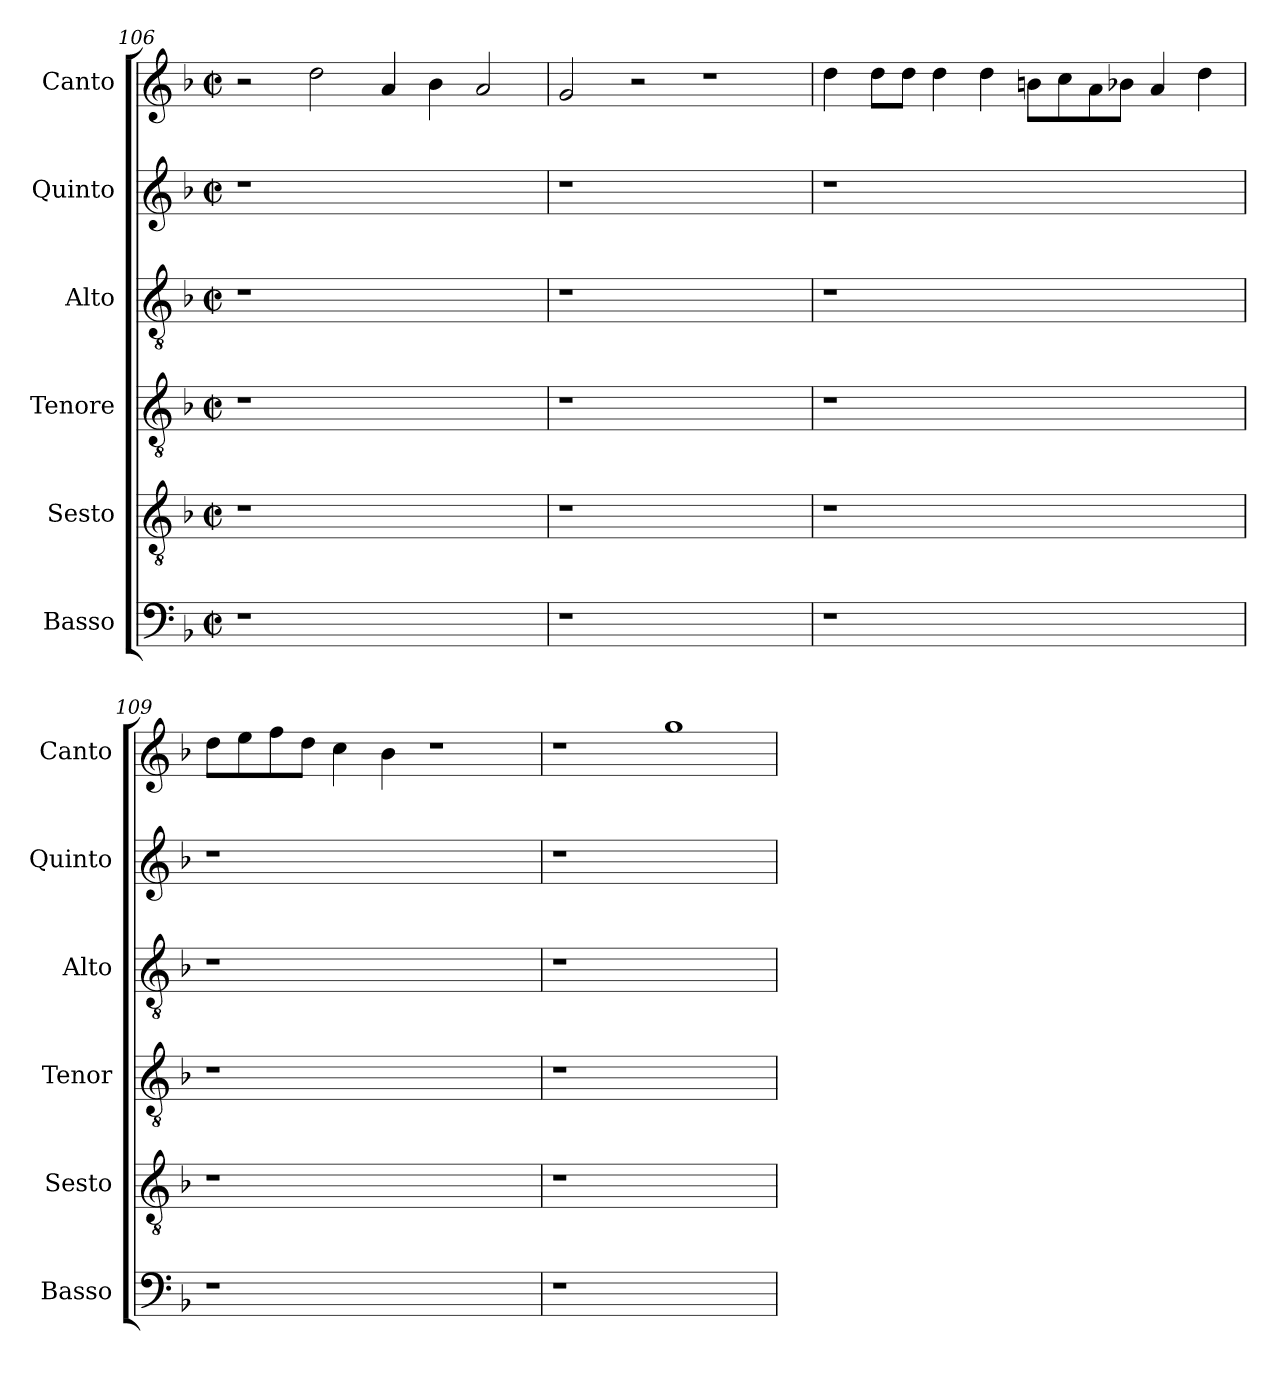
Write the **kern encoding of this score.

**kern	**kern	**kern	**kern	**kern	**kern
*part6	*part5	*part4	*part3	*part2	*part1
*staff6	*staff5	*staff4	*staff3	*staff2	*staff1
*I"Basso	*I"Sesto	*I"Tenore	*I"Alto	*I"Quinto	*I"Canto
*I'Basso	*I'Sesto	*I'Tenor	*I'Alto	*I'Quinto	*I'Canto
*clefF4	*clefGv2	*clefGv2	*clefGv2	*clefG2	*clefG2
*k[b-]	*k[b-]	*k[b-]	*k[b-]	*k[b-]	*k[b-]
*F:	*F:	*F:	*F:	*F:	*F:
*M2/2	*M2/2	*M2/2	*M2/2	*M2/2	*M2/2
*met(c|)	*met(c|)	*met(c|)	*met(c|)	*met(c|)	*met(c|)
=106	=106	=106	=106	=106	=106
1r	1r	1r	1r	1r	2r
.	.	.	.	.	2dd\
1ryy	1ryy	1ryy	1ryy	1ryy	4a/
.	.	.	.	.	4b-\
.	.	.	.	.	2a/
!!LO:LB:g=z
=107	=107	=107	=107	=107	=107
1r	1r	1r	1r	1r	2g/
.	.	.	.	.	2r
1ryy	1ryy	1ryy	1ryy	1ryy	1r
=108	=108	=108	=108	=108	=108
1r	1r	1r	1r	1r	4dd\
.	.	.	.	.	8dd\L
.	.	.	.	.	8dd\J
.	.	.	.	.	4dd\
.	.	.	.	.	4dd\
1ryy	1ryy	1ryy	1ryy	1ryy	8bn\L
.	.	.	.	.	8cc\
.	.	.	.	.	8a\
.	.	.	.	.	8b-X\J
.	.	.	.	.	4a/
.	.	.	.	.	4dd\
=109	=109	=109	=109	=109	=109
1r	1r	1r	1r	1r	8dd\L
.	.	.	.	.	8ee\
.	.	.	.	.	8ff\
.	.	.	.	.	8dd\J
.	.	.	.	.	4cc\
.	.	.	.	.	4b-\
1ryy	1ryy	1ryy	1ryy	1ryy	1r
=110	=110	=110	=110	=110	=110
1r	1r	1r	1r	1r	1r
1ryy	1ryy	1ryy	1ryy	1ryy	1gg
=	=	=	=	=	=
*-	*-	*-	*-	*-	*-
